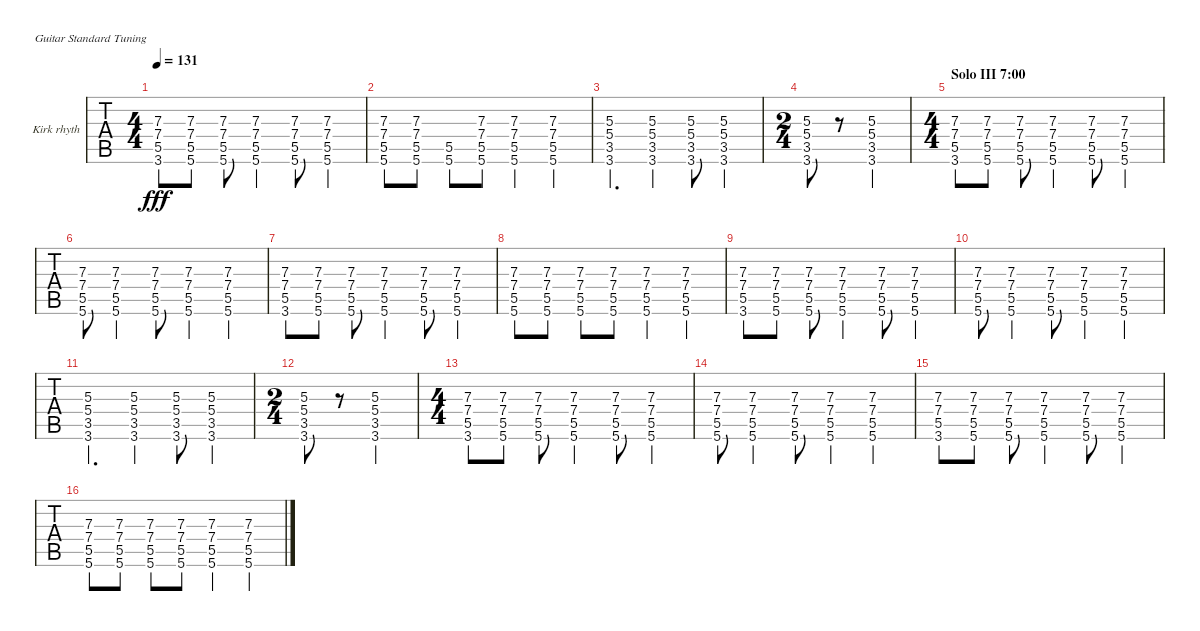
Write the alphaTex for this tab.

\defaultSystemsLayout 4
\bracketExtendMode groupsimilarinstruments
\firstSystemTrackNameOrientation horizontal
\otherSystemsTrackNameOrientation horizontal
\track ("Kirk rhythm" "Kirk rhyth") {instrument acousticguitarsteel}
\staff {tabs}
\tuning (E4 B3 G3 D3 A2 E2)
\ts (4 4)
\tempo 131
\clef g2
\ks c
(7.4 5.5 3.6 7.3).8{dy fff} (7.4 5.5 5.6 7.3).8 (7.4 5.5 5.6 7.3).8 (7.4 5.5 5.6 7.3).4 (7.4 5.5 5.6 7.3).8 (7.4 5.5 5.6 7.3).4 |
(7.4 5.5 5.6 7.3).8 (7.4 5.5 5.6 7.3).8 (5.6{st} 5.5{st}).8 (7.4 5.5 5.6 7.3).8 (7.4 5.5 5.6 7.3).4 (7.4 5.5 5.6 7.3).4 |
(5.4 3.5 3.6 5.3).4{d} (5.4 3.5 3.6 5.3).4 (5.4 3.5 3.6 5.3).8 (5.4 3.5 3.6 5.3).4 |
\ts (2 4)
(5.4 3.5 3.6 5.3).8 r.8 (5.4 3.5 3.6 5.3).4 |
\ts (4 4)
\section ("" "Solo III 7:00")
(7.4 5.5 3.6 7.3).8 (7.4 5.5 5.6 7.3).8 (7.4 5.5 5.6 7.3).8 (7.4 5.5 5.6 7.3).4 (7.4 5.5 5.6 7.3).8 (7.4 5.5 5.6 7.3).4 |
(7.4 5.5 5.6 7.3).8 (7.4 5.5 5.6 7.3).4 (7.4 5.5 5.6 7.3).8 (7.4 5.5 5.6 7.3).4 (7.4 5.5 5.6 7.3).4 |
(7.4 5.5 3.6 7.3).8 (7.4 5.5 5.6 7.3).8 (7.4 5.5 5.6 7.3).8 (7.4 5.5 5.6 7.3).4 (7.4 5.5 5.6 7.3).8 (7.4 5.5 5.6 7.3).4 |
(7.4 5.5 5.6 7.3).8 (7.4 5.5 5.6 7.3).8 (7.4 5.5 5.6 7.3).8 (7.4 5.5 5.6 7.3).8 (7.4 5.5 5.6 7.3).4 (7.4 5.5 5.6 7.3).4 |
(7.4 5.5 3.6 7.3).8 (7.4 5.5 5.6 7.3).8 (7.4 5.5 5.6 7.3).8 (7.4 5.5 5.6 7.3).4 (7.4 5.5 5.6 7.3).8 (7.4 5.5 5.6 7.3).4 |
(7.4 5.5 5.6 7.3).8 (7.4 5.5 5.6 7.3).4 (7.4 5.5 5.6 7.3).8 (7.4 5.5 5.6 7.3).4 (7.4 5.5 5.6 7.3).4 |
(5.4 3.5 3.6 5.3).4{d} (5.4 3.5 3.6 5.3).4 (5.4 3.5 3.6 5.3).8 (5.4 3.5 3.6 5.3).4 |
\ts (2 4)
(5.4 3.5 3.6 5.3).8 r.8 (5.4 3.5 3.6 5.3).4 |
\ts (4 4)
(7.4 5.5 3.6 7.3).8 (7.4 5.5 5.6 7.3).8 (7.4 5.5 5.6 7.3).8 (7.4 5.5 5.6 7.3).4 (7.4 5.5 5.6 7.3).8 (7.4 5.5 5.6 7.3).4 |
(7.4 5.5 5.6 7.3).8 (7.4 5.5 5.6 7.3).4 (7.4 5.5 5.6 7.3).8 (7.4 5.5 5.6 7.3).4 (7.4 5.5 5.6 7.3).4 |
(7.4 5.5 3.6 7.3).8 (7.4 5.5 5.6 7.3).8 (7.4 5.5 5.6 7.3).8 (7.4 5.5 5.6 7.3).4 (7.4 5.5 5.6 7.3).8 (7.4 5.5 5.6 7.3).4 |
(7.4 5.5 5.6 7.3).8 (7.4 5.5 5.6 7.3).8 (7.4 5.5 5.6 7.3).8 (7.4 5.5 5.6 7.3).8 (7.4 5.5 5.6 7.3).4 (7.4 5.5 5.6 7.3).4
